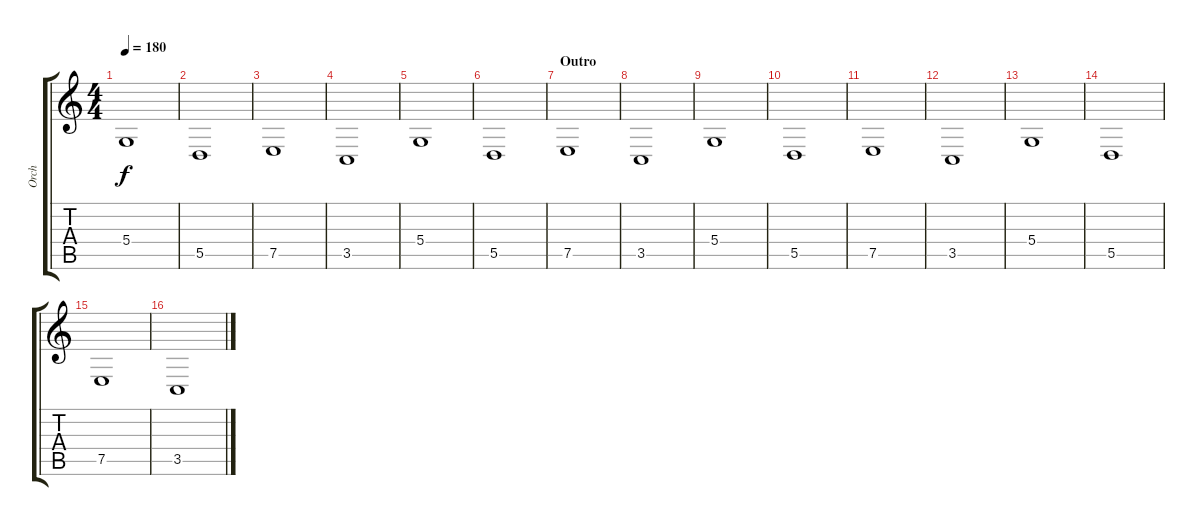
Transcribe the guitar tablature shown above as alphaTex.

\track ("Orch" "Orch") {instrument stringensemble1}
\staff {score tabs}
\tuning (E4 B3 G3 D3 A2 E2) {hide}
\ts (4 4)
\tempo 180
\clef g2
\ks c
5.4.1{dy f} |
5.5.1 |
7.5.1 |
3.5.1 |
5.4.1 |
5.5.1 |
\section ("" "Outro")
7.5.1 |
3.5.1 |
5.4.1 |
5.5.1 |
7.5.1 |
3.5.1 |
5.4.1 |
5.5.1 |
7.5.1 |
3.5.1
